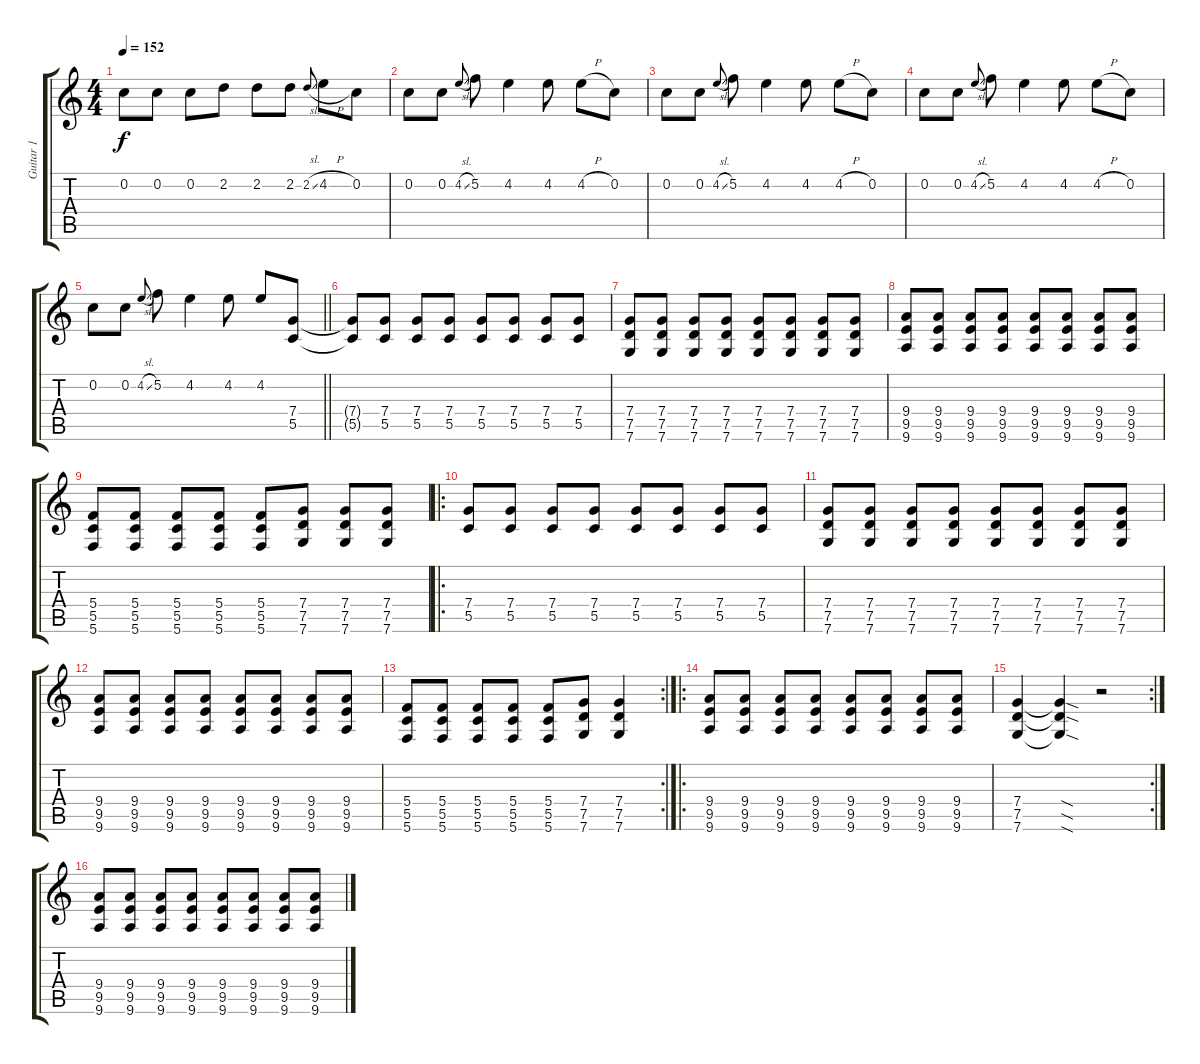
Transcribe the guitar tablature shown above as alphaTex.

\track ("Guitar 1" "Guitar 1") {instrument overdrivenguitar}
\staff {score tabs}
\tuning (E4 C4 G3 C3 G2 C2) {hide}
\ts (4 4)
\tempo 152
\clef g2
\ks c
0.2.8{dy f} 0.2.8 0.2.8 2.2.8 2.2.8 2.2.8 2.2{sl}.8{gr onbeat} 4.2{h}.8 0.2.8 |
0.2.8 0.2.8 4.2{sl}.8{gr onbeat} 5.2.8 4.2.4 4.2.8 4.2{h}.8 0.2.8 |
0.2.8 0.2.8 4.2{sl}.8{gr onbeat} 5.2.8 4.2.4 4.2.8 4.2{h}.8 0.2.8 |
0.2.8 0.2.8 4.2{sl}.8{gr onbeat} 5.2.8 4.2.4 4.2.8 4.2{h}.8 0.2.8 |
\barLineRight lightlight
0.2.8 0.2.8 4.2{sl}.8{gr onbeat} 5.2.8 4.2.4 4.2.8 4.2.8 (7.4 5.5).8 |
(7.4{t} 5.5{t}).8 (7.4 5.5).8 (7.4 5.5).8 (7.4 5.5).8 (7.4 5.5).8 (7.4 5.5).8 (7.4 5.5).8 (7.4 5.5).8 |
(7.4 7.5 7.6).8 (7.4 7.5 7.6).8 (7.4 7.5 7.6).8 (7.4 7.5 7.6).8 (7.4 7.5 7.6).8 (7.4 7.5 7.6).8 (7.4 7.5 7.6).8 (7.4 7.5 7.6).8 |
(9.4 9.5 9.6).8 (9.4 9.5 9.6).8 (9.4 9.5 9.6).8 (9.4 9.5 9.6).8 (9.4 9.5 9.6).8 (9.4 9.5 9.6).8 (9.4 9.5 9.6).8 (9.4 9.5 9.6).8 |
(5.4 5.5 5.6).8 (5.4 5.5 5.6).8 (5.4 5.5 5.6).8 (5.4 5.5 5.6).8 (5.4 5.5 5.6).8 (7.4 7.5 7.6).8 (7.4 7.5 7.6).8 (7.4 7.5 7.6).8 |
\ro
(7.4 5.5).8 (7.4 5.5).8 (7.4 5.5).8 (7.4 5.5).8 (7.4 5.5).8 (7.4 5.5).8 (7.4 5.5).8 (7.4 5.5).8 |
(7.4 7.5 7.6).8 (7.4 7.5 7.6).8 (7.4 7.5 7.6).8 (7.4 7.5 7.6).8 (7.4 7.5 7.6).8 (7.4 7.5 7.6).8 (7.4 7.5 7.6).8 (7.4 7.5 7.6).8 |
(9.4 9.5 9.6).8 (9.4 9.5 9.6).8 (9.4 9.5 9.6).8 (9.4 9.5 9.6).8 (9.4 9.5 9.6).8 (9.4 9.5 9.6).8 (9.4 9.5 9.6).8 (9.4 9.5 9.6).8 |
\rc 2
(5.4 5.5 5.6).8 (5.4 5.5 5.6).8 (5.4 5.5 5.6).8 (5.4 5.5 5.6).8 (5.4 5.5 5.6).8 (7.4 7.5 7.6).8 (7.4 7.5 7.6).4 |
\ro
(9.4 9.5 9.6).8 (9.4 9.5 9.6).8 (9.4 9.5 9.6).8 (9.4 9.5 9.6).8 (9.4 9.5 9.6).8 (9.4 9.5 9.6).8 (9.4 9.5 9.6).8 (9.4 9.5 9.6).8 |
\rc 2
(7.4 7.5 7.6).4 (7.4{sod t} 7.5{sod t} 7.6{sod t}).4 r.2 |
(9.4 9.5 9.6).8 (9.4 9.5 9.6).8 (9.4 9.5 9.6).8 (9.4 9.5 9.6).8 (9.4 9.5 9.6).8 (9.4 9.5 9.6).8 (9.4 9.5 9.6).8 (9.4 9.5 9.6).8
